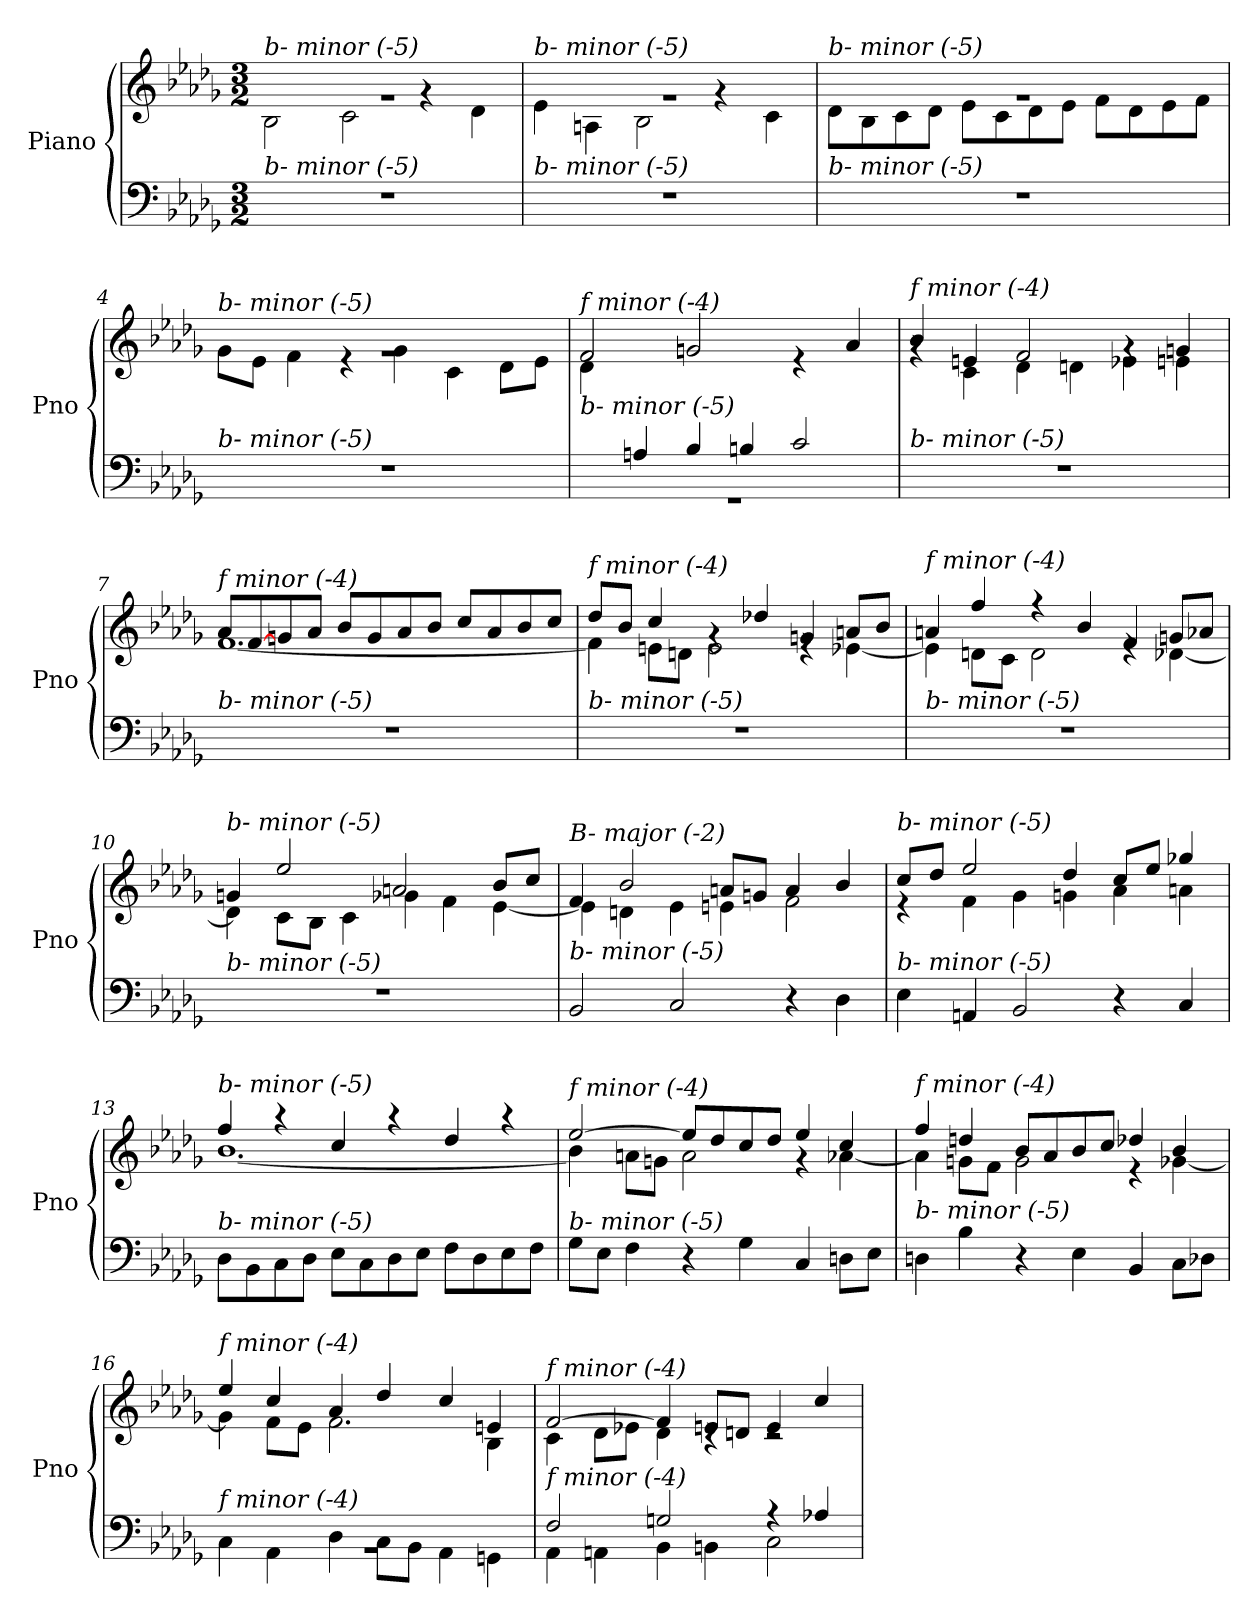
**kern	**kern
*part1	*part1
*staff2	*staff1
*I"Piano	*
*I'Pno	*
*clefF4	*clefG2
*k[b-e-a-d-g-]	*k[b-e-a-d-g-]
*M3/2	*M3/2
=1	=1
*	*^
!	!LO:TX:i:t=b- minor (-5)	!
!LO:TX:i:t=b- minor (-5)	!	!
1.r	1.rg	2B-\
.	.	2c\
.	.	4rg
.	.	4d-\
=2	=2	=2
!	!LO:TX:i:t=b- minor (-5)	!
!LO:TX:i:t=b- minor (-5)	!	!
1.r	1.rg	4e-\
.	.	4An\
.	.	2B-\
.	.	4rg
.	.	4c\
=3	=3	=3
!	!LO:TX:i:t=b- minor (-5)	!
!LO:TX:i:t=b- minor (-5)	!	!
1.r	1.rg	8d-\L
.	.	8B-\
.	.	8c\
.	.	8d-\J
.	.	8e-\L
.	.	8c\
.	.	8d-\
.	.	8e-\J
.	.	8f\L
.	.	8d-\
.	.	8e-\
.	.	8f\J
=4	=4	=4
!	!LO:TX:i:t=b- minor (-5)	!
!LO:TX:i:t=b- minor (-5)	!	!
1.r	1.rg	8g-\L
.	.	8e-\J
.	.	4f\
.	.	4r
.	.	4g-\
.	.	4c\
.	.	8d-\L
.	.	8e-\J
!!LO:LB:g=z	!!
=5	=5	=5
*^	*	*
!	!	!LO:TX:i:t=f minor (-4)	!
!LO:TX:i:t=b- minor (-5)	!	!	!
1.rGG	4ryy	2f/	4d-\
.	4An/	.	1ryy
.	4B-/	2gn/	.
.	4Bn/	.	.
.	2c/	4re	.
.	.	4a-/	4ryy
*v	*v	*	*
=6	=6	=6
!	!LO:TX:i:t=f minor (-4)	!
!LO:TX:i:t=b- minor (-5)	!	!
1.r	4b-/	4rg
.	4en/	4c\
.	2f/	4d-\
.	.	4dn\
.	4rg	4e-X\
.	4gn/	4en\
=7	=7	=7
!	!LO:TX:i:t=f minor (-4)	!
!LO:TX:i:t=b- minor (-5)	!	!
1.r	8a-/L	[1.f
.	[8f/	.
.	8gn/	.
.	8a-/J	.
.	8b-/L	.
.	8g/	.
.	8a-/	.
.	8b-/J	.
.	8cc/L	.
.	8a-/	.
.	8b-/	.
.	8cc/J	.
=8	=8	=8
!	!LO:TX:i:t=f minor (-4)	!
!LO:TX:i:t=b- minor (-5)	!	!
1.r	8dd-/L	4f\]
.	8b-/J	.
.	4cc/	8en\L
.	.	8dn\J
.	4rg	2e\
.	4dd-X/	.
.	4gn/	4re
.	8an/L	[4e-X\
.	8b-/J	.
!!LO:LB:g=z	!!
=9	=9	=9
!	!LO:TX:i:t=f minor (-4)	!
!LO:TX:i:t=b- minor (-5)	!	!
1.r	4an/	4e-\]
.	4ff/	8dn\L
.	.	8c\J
.	4r	2d\
.	4b-/	.
.	4f/	4re
.	8gn/L	[4d-X\
.	8a-X/J	.
=10	=10	=10
!	!LO:TX:i:t=b- minor (-5)	!
!LO:TX:i:t=b- minor (-5)	!	!
1.r	4gn/	4d-\]
.	2ee-/	8c\L
.	.	8B-\J
.	.	4c\
.	2an/	4g-X\
.	.	4f\
.	8b-/L	[4e-\
.	8cc/J	.
=11	=11	=11
!	!LO:TX:i:t=B- major (-2)	!
!LO:TX:i:t=b- minor (-5)	!	!
2BB-/	4f/	4e-\]
.	2b-/	4dn\
2C/	.	4e-\
.	8an/L	4en\
.	8gn/J	.
4r	4a/	2f\
4D-\	4b-/	.
=12	=12	=12
!	!LO:TX:i:t=b- minor (-5)	!
!LO:TX:i:t=b- minor (-5)	!	!
4E-\	8cc/L	4r
.	8dd-/J	.
4AAn/	2ee-/	4f\
2BB-/	.	4g-\
.	4dd-/	4gn\
4r	8cc/L	4a-\
.	8ee-/J	.
4C/	4gg-X/	4an\
!!LO:LB:g=z	!!
=13	=13	=13
!	!LO:TX:i:t=b- minor (-5)	!
!LO:TX:i:t=b- minor (-5)	!	!
8D-\L	4ff/	[1.b-
8BB-\	.	.
8C\	4r	.
8D-\J	.	.
8E-\L	4cc/	.
8C\	.	.
8D-\	4r	.
8E-\J	.	.
8F\L	4dd-/	.
8D-\	.	.
8E-\	4r	.
8F\J	.	.
=14	=14	=14
!	!LO:TX:i:t=f minor (-4)	!
!LO:TX:i:t=b- minor (-5)	!	!
8G-\L	[2ee-/	4b-\]
8E-\J	.	.
4F\	.	8an\L
.	.	8gn\J
4r	8ee-/L]	2a\
.	8dd-/	.
4G-\	8cc/	.
.	8dd-/J	.
4C/	4ee-/	4r
8Dn\L	4cc/	[4a-X\
8E-\J	.	.
=15	=15	=15
!	!LO:TX:i:t=f minor (-4)	!
!LO:TX:i:t=b- minor (-5)	!	!
4Dn\	4ff/	4a-\]
4B-\	4ddn/	8gn\L
.	.	8f\J
4r	8b-/L	2g\
.	8a-/	.
4E-\	8b-/	.
.	8cc/J	.
4BB-/	4dd-X/	4r
8C\L	4b-/	[4g-X\
8D-X\J	.	.
=16	=16	=16
*^	*	*
!	!	!LO:TX:i:t=f minor (-4)	!
!LO:TX:i:t=f minor (-4)	!	!	!
1.rBB	4C\	4ee-/	4g-\]
.	4AA-\	4cc/	8f\L
.	.	.	8e-\J
.	4D-\	4a-/	2.f\
.	8C\L	4dd-/	.
.	8BB-\J	.	.
.	4AA-\	4cc/	.
.	4GGn\	4en/	4B-\
!!LO:LB:g=z	!!
=17	=17	=17	=17
!	!	!LO:TX:i:t=f minor (-4)	!
!LO:TX:i:t=f minor (-4)	!	!	!
2F/	4AA-\	[2f/	4c\
.	4AAn\	.	8d-\L
.	.	.	8e-X\J
2Gn/	4BB-\	4f/]	4d-\
.	4BBn\	8en/L	4rc
.	.	8dn/J	.
4r	2C\	4e/	2rc
4A-X/	.	4cc/	.
*v	*v	*	*
*	*v	*v
=	=
*-	*-
